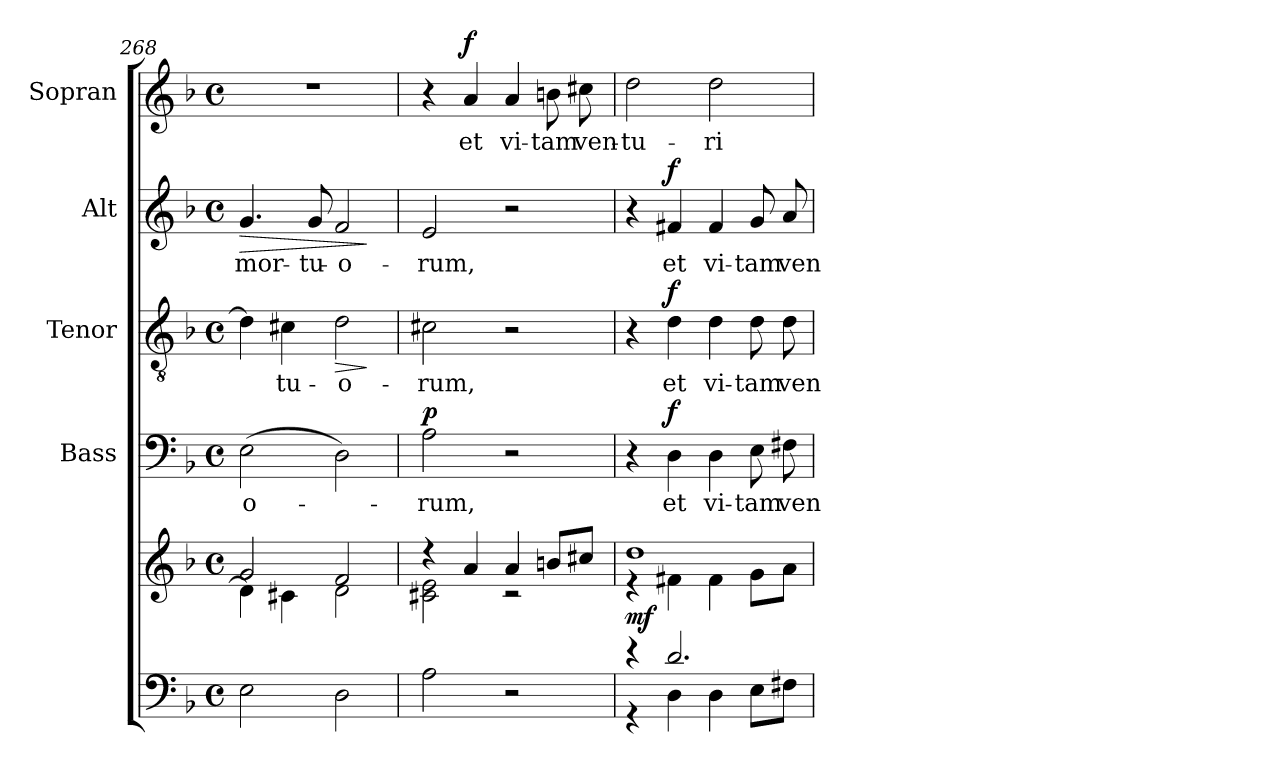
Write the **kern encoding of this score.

**kern	**kern	**dynam	**kern	**text	**dynam	**kern	**text	**dynam	**kern	**text	**dynam	**kern	**text	**dynam
*part5	*part5	*part5	*part4	*part4	*part4	*part3	*part3	*part3	*part2	*part2	*part2	*part1	*part1	*part1
*staff6	*staff5	*staff5/6	*staff4	*staff4	*staff4	*staff3	*staff3	*staff3	*staff2	*staff2	*staff2	*staff1	*staff1	*staff1
*	*	*	*I"Bass	*	*	*I"Tenor	*	*	*I"Alt	*	*	*I"Sopran	*	*
*	*	*	*I'B.	*	*	*I'T.	*	*	*I'A.	*	*	*I'S.	*	*
!!LO:LB:g=z
*clefF4	*clefG2	*	*clefF4	*	*	*clefGv2	*	*	*clefG2	*	*	*clefG2	*	*
*k[b-]	*k[b-]	*	*k[b-]	*	*	*k[b-]	*	*	*k[b-]	*	*	*k[b-]	*	*
*F:	*F:	*	*F:	*	*	*F:	*	*	*F:	*	*	*F:	*	*
*M4/4	*M4/4	*	*M4/4	*	*	*M4/4	*	*	*M4/4	*	*	*M4/4	*	*
*met(c)	*met(c)	*	*met(c)	*	*	*met(c)	*	*	*met(c)	*	*	*met(c)	*	*
=268	=268	=268	=268	=268	=268	=268	=268	=268	=268	=268	=268	=268	=268	=268
*	*^	*	*	*	*	*	*	*	*	*	*	*	*	*
!	!	!	!	!	!LO:LY:b	!	!	!	!	!	!LO:LY:b	!LO:HP:b	!	!	!
2E\	2g/	4d\]	.	(>2E\	-o-	.	4d\]	.	.	4.g/	mor-	>	1r	.	.
!	!	!	!	!	!	!	!	!LO:LY:b	!	!	!	!	!	!	!
.	.	4c#X\	.	.	.	.	4c#X\	-tu-	.	.	.	.	.	.	.
!	!	!	!	!	!	!	!	!	!	!	!LO:LY:b	!	!	!	!
.	.	.	.	.	.	.	.	.	.	8g/	-tu-	.	.	.	.
!	!	!	!	!	!	!	!	!LO:LY:b	!LO:HP:b	!	!LO:LY:b	!	!	!	!
2D\	2f/	2d\	.	2D\)	.	.	2d\	-o-	>	2f/	-o-	.	.	.	.
*	*v	*v	*	*	*	*	*	*	*	*	*	*	*	*	*
.	.	.	.	.	.	.	.	]	.	.	]	.	.	.
=269	=269	=269	=269	=269	=269	=269	=269	=269	=269	=269	=269	=269	=269	=269
*	*^	*	*	*	*	*	*	*	*	*	*	*	*	*
!	!	!	!	!	!LO:LY:b	!LO:DY:a	!	!LO:LY:b	!	!	!LO:LY:b	!	!	!	!
2A\	4rcc	2c#X\ 2e\	.	2A\	-rum,	p	2c#X\	-rum,	.	2e/	-rum,	.	4r	.	.
!	!	!	!	!	!	!	!	!	!	!	!	!	!	!LO:LY:b	!LO:DY:a
.	4a/	.	.	.	.	.	.	.	.	.	.	.	4a/	et	f
!	!	!	!	!	!	!	!	!	!	!	!	!	!	!LO:LY:b	!
2r	4a/	2rc	.	2r	.	.	2r	.	.	2r	.	.	4a/	vi-	.
!	!	!	!	!	!	!	!	!	!	!	!	!	!	!LO:LY:b	!
.	8bn/L	.	.	.	.	.	.	.	.	.	.	.	8bn\	-tam	.
!	!	!	!	!	!	!	!	!	!	!	!	!	!	!LO:LY:b	!
.	8cc#X/J	.	.	.	.	.	.	.	.	.	.	.	8cc#X\	ven-	.
=270	=270	=270	=270	=270	=270	=270	=270	=270	=270	=270	=270	=270	=270	=270	=270
*^	*	*	*	*	*	*	*	*	*	*	*	*	*	*	*
!	!	!	!	!LO:DY:b	!	!	!	!	!	!	!	!	!	!	!LO:LY:b	!
4r	4r	1dd	4re	mf	4r	.	.	4r	.	.	4r	.	.	2dd\	-tu-	.
!	!	!	!	!	!	!LO:LY:b	!LO:DY:a	!	!LO:LY:b	!LO:DY:a	!	!LO:LY:b	!LO:DY:a	!	!	!
2.d/	4D\	.	4f#X\	.	4D\	et	f	4d\	et	f	4f#X/	et	f	.	.	.
!	!	!	!	!	!	!LO:LY:b	!	!	!LO:LY:b	!	!	!LO:LY:b	!	!	!LO:LY:b	!
.	4D\	.	4f#\	.	4D\	vi-	.	4d\	vi-	.	4f#/	vi-	.	2dd\	-ri	.
!	!	!	!	!	!	!LO:LY:b	!	!	!LO:LY:b	!	!	!LO:LY:b	!	!	!	!
.	8E\L	.	8g\L	.	8E\	-tam	.	8d\	-tam	.	8g/	-tam	.	.	.	.
!	!	!	!	!	!	!LO:LY:b	!	!	!LO:LY:b	!	!	!LO:LY:b	!	!	!	!
.	8F#X\J	.	8a\J	.	8F#X\	ven-	.	8d\	ven-	.	8a/	ven-	.	.	.	.
*v	*v	*	*	*	*	*	*	*	*	*	*	*	*	*	*	*
*	*v	*v	*	*	*	*	*	*	*	*	*	*	*	*	*
=	=	=	=	=	=	=	=	=	=	=	=	=	=	=
*-	*-	*-	*-	*-	*-	*-	*-	*-	*-	*-	*-	*-	*-	*-
